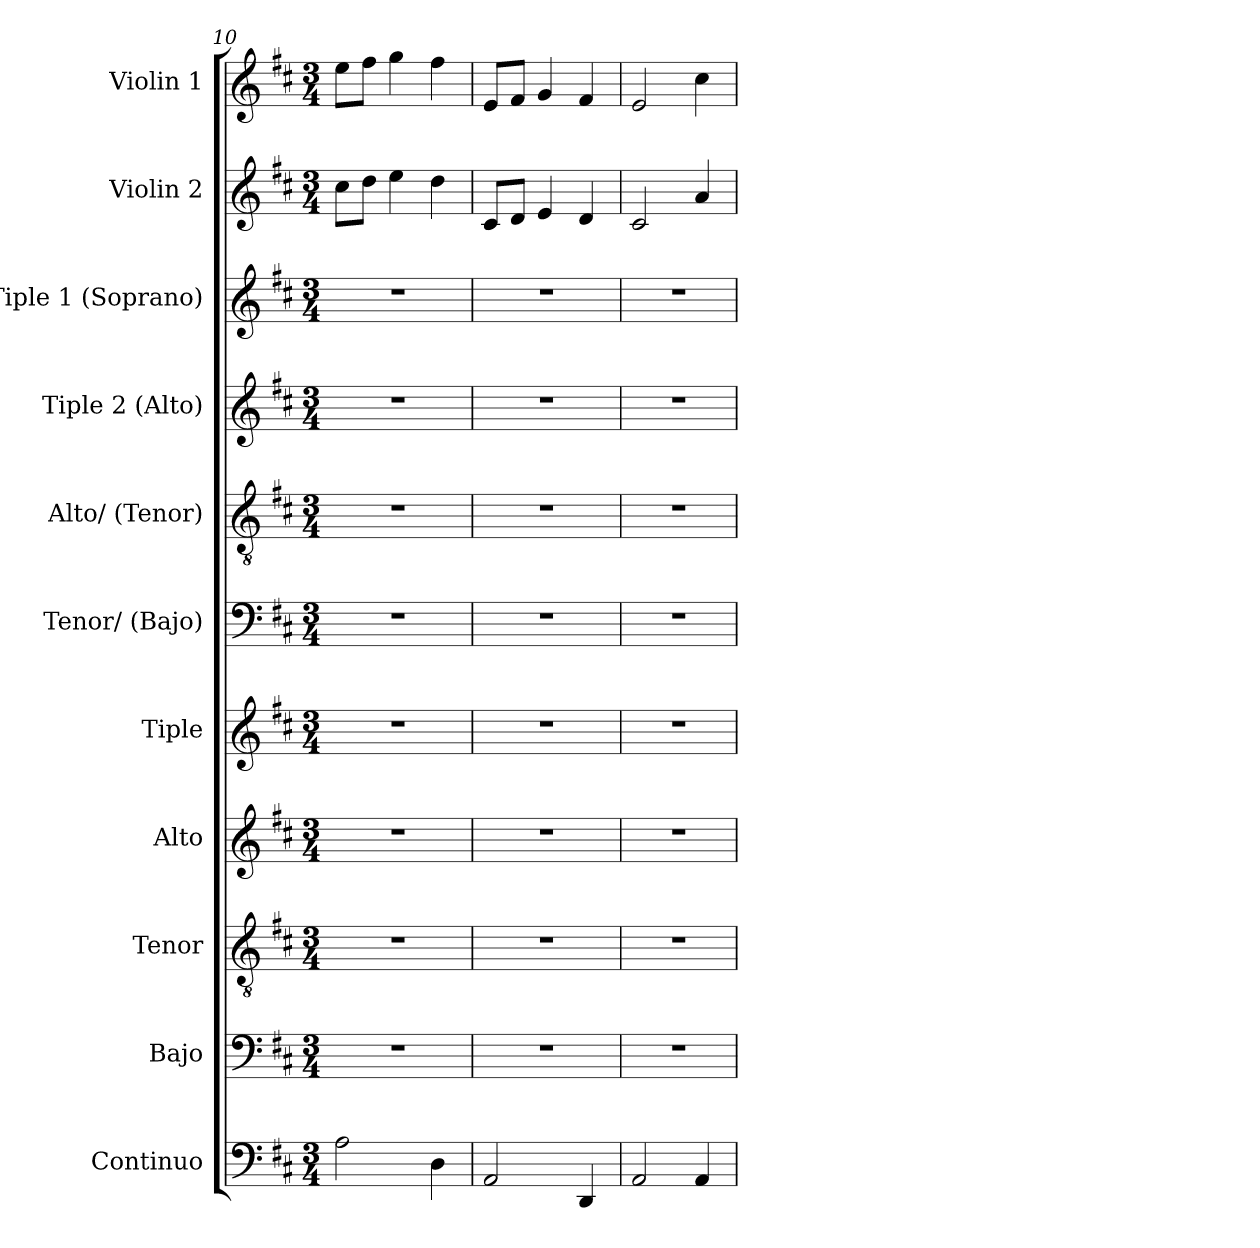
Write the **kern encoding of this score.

**kern	**kern	**kern	**kern	**kern	**kern	**kern	**kern	**kern	**kern	**kern
*part11	*part10	*part9	*part8	*part7	*part6	*part5	*part4	*part3	*part2	*part1
*staff11	*staff10	*staff9	*staff8	*staff7	*staff6	*staff5	*staff4	*staff3	*staff2	*staff1
*I"Continuo	*I"Bajo	*I"Tenor	*I"Alto	*I"Tiple	*I"Tenor/ (Bajo)	*I"Alto/ (Tenor)	*I"Tiple  2 (Alto)	*I"Tiple 1 (Soprano)	*I"Violin 2	*I"Violin 1
*	*I'B.	*I'T.	*I'A.	*	*I'B.	*I'T.	*I'A.	*I'S.	*I'Vln. 2	*I'Vln. 1
*clefF4	*clefF4	*clefGv2	*clefG2	*clefG2	*clefF4	*clefGv2	*clefG2	*clefG2	*clefG2	*clefG2
*	*	*ITrd7c12	*	*	*	*ITrd7c12	*	*	*	*
*k[f#c#]	*k[f#c#]	*k[f#c#]	*k[f#c#]	*k[f#c#]	*k[f#c#]	*k[f#c#]	*k[f#c#]	*k[f#c#]	*k[f#c#]	*k[f#c#]
*D:	*D:	*D:	*D:	*D:	*D:	*D:	*D:	*D:	*D:	*D:
*M3/4	*M3/4	*M3/4	*M3/4	*M3/4	*M3/4	*M3/4	*M3/4	*M3/4	*M3/4	*M3/4
=10	=10	=10	=10	=10	=10	=10	=10	=10	=10	=10
!	!LO:N:vis=1	!LO:N:vis=1	!LO:N:vis=1	!LO:N:vis=1	!LO:N:vis=1	!LO:N:vis=1	!LO:N:vis=1	!LO:N:vis=1	!	!
2Ai\	2.r	2.r	2.r	2.r	2.r	2.r	2.r	2.r	8cc#i\L	8eei\L
.	.	.	.	.	.	.	.	.	8ddi\J	8ff#i\J
.	.	.	.	.	.	.	.	.	4eei\	4ggi\
4Di\	.	.	.	.	.	.	.	.	4ddi\	4ff#i\
=11	=11	=11	=11	=11	=11	=11	=11	=11	=11	=11
!	!LO:N:vis=1	!LO:N:vis=1	!LO:N:vis=1	!LO:N:vis=1	!LO:N:vis=1	!LO:N:vis=1	!LO:N:vis=1	!LO:N:vis=1	!	!
2AAi/	2.r	2.r	2.r	2.r	2.r	2.r	2.r	2.r	8c#i/L	8ei/L
.	.	.	.	.	.	.	.	.	8di/J	8f#i/J
.	.	.	.	.	.	.	.	.	4ei/	4gi/
4DDi/	.	.	.	.	.	.	.	.	4di/	4f#i/
=12	=12	=12	=12	=12	=12	=12	=12	=12	=12	=12
!	!LO:N:vis=1	!LO:N:vis=1	!LO:N:vis=1	!LO:N:vis=1	!LO:N:vis=1	!LO:N:vis=1	!LO:N:vis=1	!LO:N:vis=1	!	!
2AAi/	2.r	2.r	2.r	2.r	2.r	2.r	2.r	2.r	2c#i/	2ei/
4AAi/	.	.	.	.	.	.	.	.	4ai/	4cc#i\
=	=	=	=	=	=	=	=	=	=	=
*-	*-	*-	*-	*-	*-	*-	*-	*-	*-	*-
